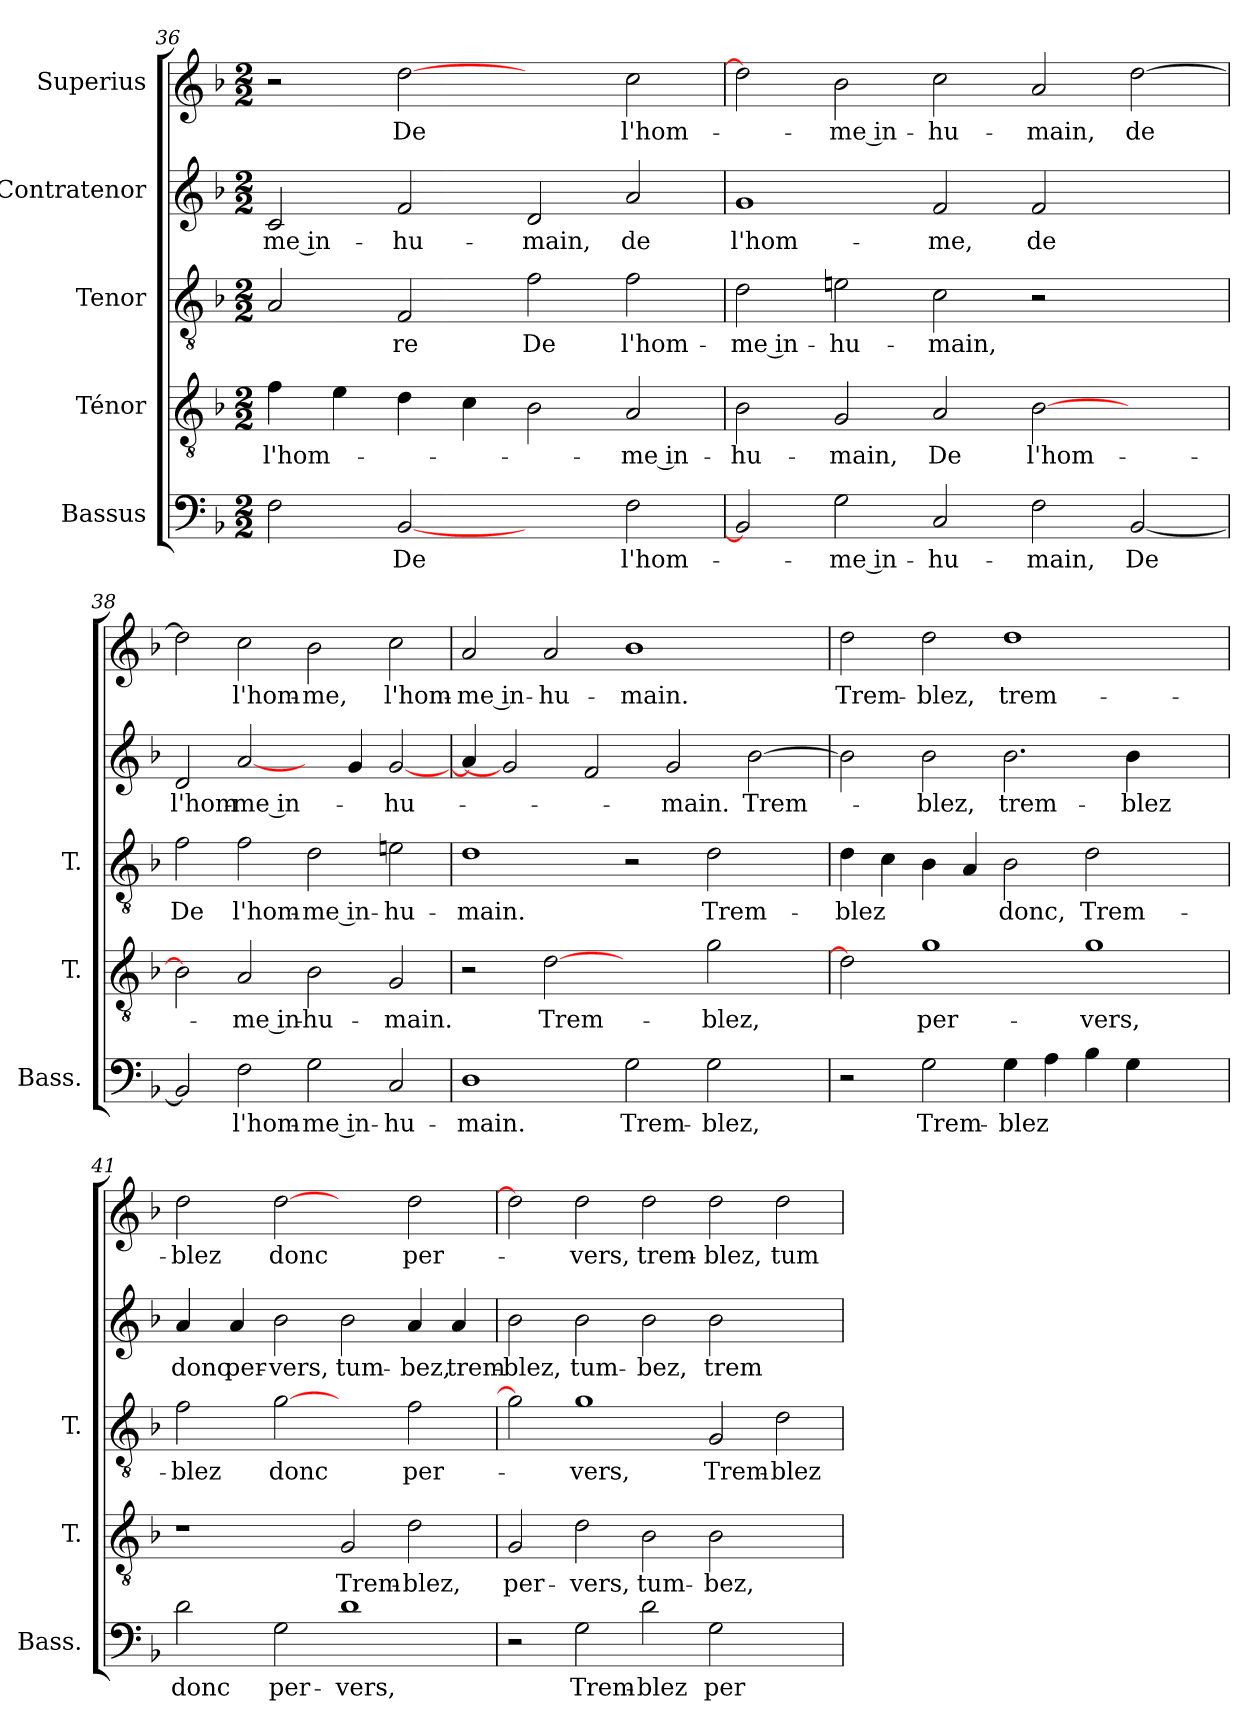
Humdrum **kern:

**kern	**text	**kern	**text	**kern	**text	**kern	**text	**kern	**text
*part5	*part5	*part4	*part4	*part3	*part3	*part2	*part2	*part1	*part1
*staff5	*staff5	*staff4	*staff4	*staff3	*staff3	*staff2	*staff2	*staff1	*staff1
*I"Bassus	*	*I"Ténor	*	*I"Tenor	*	*I"Contratenor	*	*I"Superius	*
*I'Bass.	*	*I'T.	*	*I'T.	*	*	*	*	*
*clefF4	*	*clefGv2	*	*clefGv2	*	*clefG2	*	*clefG2	*
*	*	*ITrd7c12	*	*ITrd7c12	*	*	*	*	*
*k[b-]	*	*k[b-]	*	*k[b-]	*	*k[b-]	*	*k[b-]	*
*F:	*	*F:	*	*F:	*	*F:	*	*F:	*
*M2/2	*	*M2/2	*	*M2/2	*	*M2/2	*	*M2/2	*
=36	=36	=36	=36	=36	=36	=36	=36	=36	=36
2F\	.	4F\	l'hom-	2AA/	.	2c/	-me in-	2r	.
.	.	4E\	.	.	.	.	.	.	.
[2BB-/	De	4D\	.	2FF/	-re	2f/	-hu-	[2dd\	De
.	.	4C\	.	.	.	.	.	.	.
2ryy	.	2BB-\	.	2F\	De	2d/	-main,	2ryy	.
2F\	l'hom-	2AA/	-me in-	2F\	l'hom-	2a/	de	2cc\	l'hom-
!!LO:PB:g=z
=37	=37	=37	=37	=37	=37	=37	=37	=37	=37
2BB-/]	.	2BB-\	-hu-	2D\	-me in-	1g/	l'hom-	2dd\]	.
2G\	-me in-	2GG/	-main,	2En\	-hu-	.	.	2b-\	-me in-
2C/	-hu-	2AA/	De	2C\	-main,	2f/	-me,	2cc\	-hu-
2F\	-main,	[2BB-\	l'hom-	2r	.	2f/	de	2a/	-main,
[2BB-/	De	2ryy	.	2ryy	.	2ryy	.	[2dd\	de
=38	=38	=38	=38	=38	=38	=38	=38	=38	=38
2BB-/]	.	2BB-\]	.	2F\	De	2d/	l'hom-	2dd\]	.
2F\	l'hom-	2AA/	-me in-	2F\	l'hom-	[2a/	-me in-	2cc\	l'hom-
2G\	-me in-	2BB-\	-hu-	2D\	-me in-	4ryy	.	2b-\	-me,
.	.	.	.	.	.	4g/	.	.	.
2C/	-hu-	2GG/	-main.	2En\	-hu-	[2g/	-hu-	2cc\	l'hom-
=39	=39	=39	=39	=39	=39	=39	=39	=39	=39
1D\	-main.	2r	.	1D\	-main.	4a/]	.	2a/	-me in-
.	.	.	.	.	.	2g/]	.	.	.
.	.	[2D\	Trem-	.	.	.	.	2a/	-hu-
.	.	.	.	.	.	2f/	.	.	.
2G\	Trem-	2ryy	.	2r	.	.	.	1b-\	-main.
.	.	.	.	.	.	2g/	-main.	.	.
2G\	-blez,	2G\	-blez,	2D\	Trem-	.	.	.	.
.	.	.	.	.	.	[2b-\	Trem-	.	.
4ryy	.	4ryy	.	4ryy	.	.	.	4ryy	.
=40	=40	=40	=40	=40	=40	=40	=40	=40	=40
2r	.	2D\]	.	4D\	-blez	2b-\]	.	2dd\	Trem-
.	.	.	.	4C\	.	.	.	.	.
2G\	Trem-	1G\	per-	4BB-\	.	2b-\	-blez,	2dd\	-blez,
.	.	.	.	4AA/	.	.	.	.	.
4G\	-blez	.	.	2BB-\	donc,	2.b-\	trem-	1dd\	trem-
4A\	.	.	.	.	.	.	.	.	.
4B-\	.	1G\	-vers,	2D\	Trem-	.	.	.	.
4G\	.	.	.	.	.	4b-\	-blez	.	.
2ryy	.	.	.	2ryy	.	2ryy	.	2ryy	.
!!LO:LB:g=z
=41	=41	=41	=41	=41	=41	=41	=41	=41	=41
2d\	donc	1r	.	2F\	-blez	4a/	donc	2dd\	-blez
.	.	.	.	.	.	4a/	per-	.	.
2G\	per-	.	.	[2G\	donc	2b-\	-vers,	[2dd\	donc
1d\	-vers,	2GG/	Trem-	2ryy	.	2b-\	tum-	2ryy	.
.	.	2D\	-blez,	2F\	per-	4a/	-bez,	2dd\	per-
.	.	.	.	.	.	4a/	trem-	.	.
=42	=42	=42	=42	=42	=42	=42	=42	=42	=42
2r	.	2GG/	per-	2G\]	.	2b-\	-blez,	2dd\]	.
2G\	Trem-	2D\	-vers,	1G\	-vers,	2b-\	tum-	2dd\	-vers,
2d\	-blez	2BB-\	tum-	.	.	2b-\	-bez,	2dd\	trem-
2G\	per-	2BB-\	-bez,	2GG/	Trem-	2b-\	trem-	2dd\	-blez,
2ryy	.	2ryy	.	2D\	-blez	2ryy	.	2dd\	tum-
=	=	=	=	=	=	=	=	=	=
*-	*-	*-	*-	*-	*-	*-	*-	*-	*-
